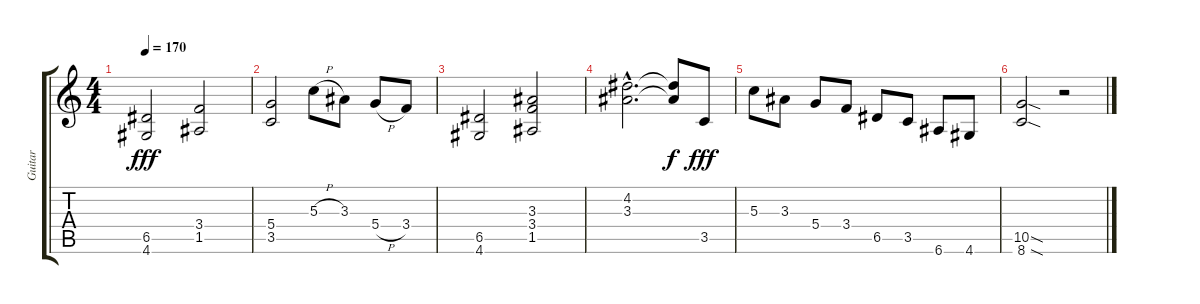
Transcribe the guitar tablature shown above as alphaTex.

\track ("Guitar" "Guitar") {instrument distortionguitar}
\staff {score tabs}
\tuning (E4 B3 G3 D3 A2 E2) {hide}
\ts (4 4)
\tempo 170
\clef g2
\ks c
(6.5 4.6).2{dy fff} (3.4 1.5).2 |
(5.4 3.5).2 5.3{h}.8 3.3.8 5.4{h}.8 3.4.8 |
(6.5 4.6).2 (3.3 3.4 1.5).2 |
(4.2{hac} 3.3{hac}).2{d} (4.2{t} 3.3{t}).8{dy f} 3.5.8{dy fff} |
5.3.8 3.3.8 5.4.8 3.4.8 6.5.8 3.5.8 6.6.8 4.6.8 |
(10.5{sod} 8.6{sod}).2 r.2
